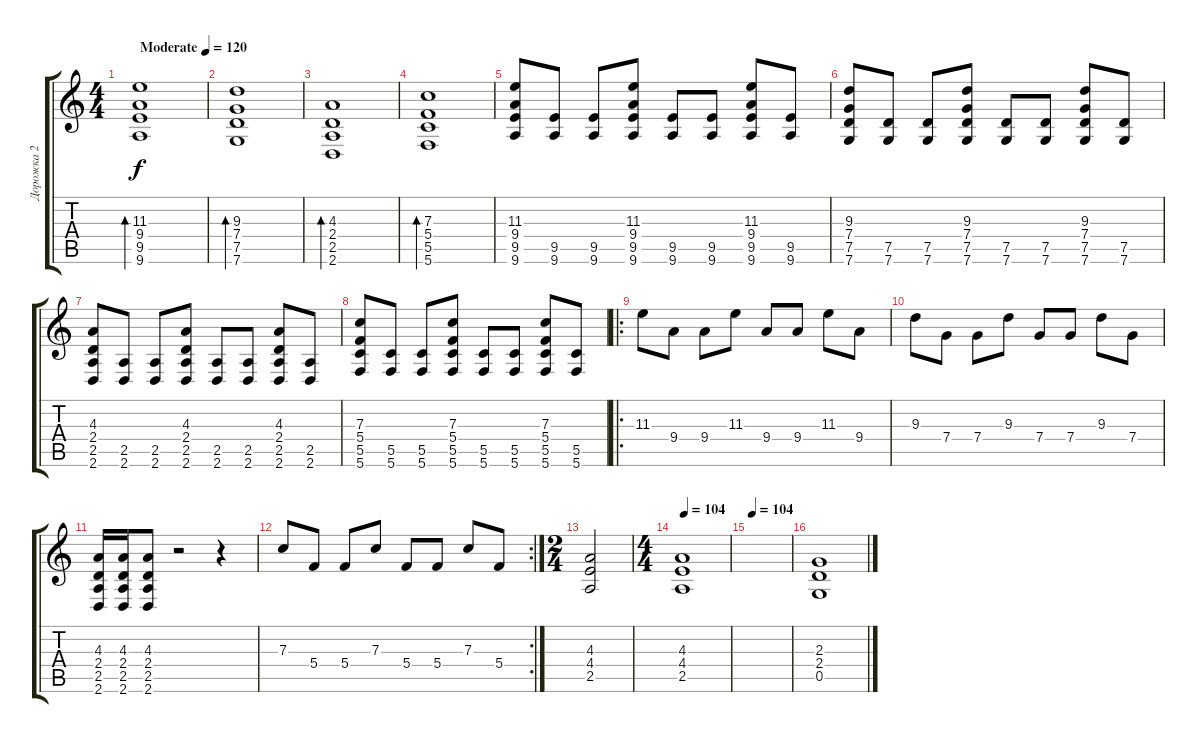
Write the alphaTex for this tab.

\track ("Дорожка 2" "Дорожка 2") {instrument distortionguitar}
\staff {score tabs}
\tuning (D4 A3 F3 C3 G2 C2) {hide}
\ts (4 4)
\tempo (120 "Moderate")
\tempo 104
\tempo (120 "Moderate")
\clef g2
\ks c
(11.3 9.4 9.5 9.6).1{bd 240 dy f instrument acousticguitarsteel} |
(9.3 7.4 7.5 7.6).1{bd 240} |
(4.3 2.4 2.5 2.6).1{bd 240} |
(7.3 5.4 5.5 5.6).1{bd 240} |
(11.3 9.4 9.5 9.6).8 (9.5 9.6).8 (9.5 9.6).8 (11.3 9.4 9.5 9.6).8 (9.5 9.6).8 (9.5 9.6).8 (11.3 9.4 9.5 9.6).8 (9.5 9.6).8 |
(9.3 7.4 7.5 7.6).8 (7.5 7.6).8 (7.5 7.6).8 (9.3 7.4 7.5 7.6).8 (7.5 7.6).8 (7.5 7.6).8 (9.3 7.4 7.5 7.6).8 (7.5 7.6).8 |
(4.3 2.4 2.5 2.6).8 (2.5 2.6).8 (2.5 2.6).8 (4.3 2.4 2.5 2.6).8 (2.5 2.6).8 (2.5 2.6).8 (4.3 2.4 2.5 2.6).8 (2.5 2.6).8 |
(7.3 5.4 5.5 5.6).8 (5.5 5.6).8 (5.5 5.6).8 (7.3 5.4 5.5 5.6).8 (5.5 5.6).8 (5.5 5.6).8 (7.3 5.4 5.5 5.6).8 (5.5 5.6).8 |
\ro
11.3.8 9.4.8 9.4.8 11.3.8 9.4.8 9.4.8 11.3.8 9.4.8 |
9.3.8 7.4.8 7.4.8 9.3.8 7.4.8 7.4.8 9.3.8 7.4.8 |
(4.3 2.4 2.5 2.6).16 (4.3 2.4 2.5 2.6).16 (4.3 2.4 2.5 2.6).8 r.2 r.4 |
\rc 2
7.3.8 5.4.8 5.4.8 7.3.8 5.4.8 5.4.8 7.3.8 5.4.8 |
\ts (2 4)
(4.3 4.4 2.5).2 |
\ts (4 4)
\tempo (104 0.0625)
(4.3 4.4 2.5).1{instrument distortionguitar} |
\tempo (104 0.0625)
|
(2.3 2.4 0.5).1
